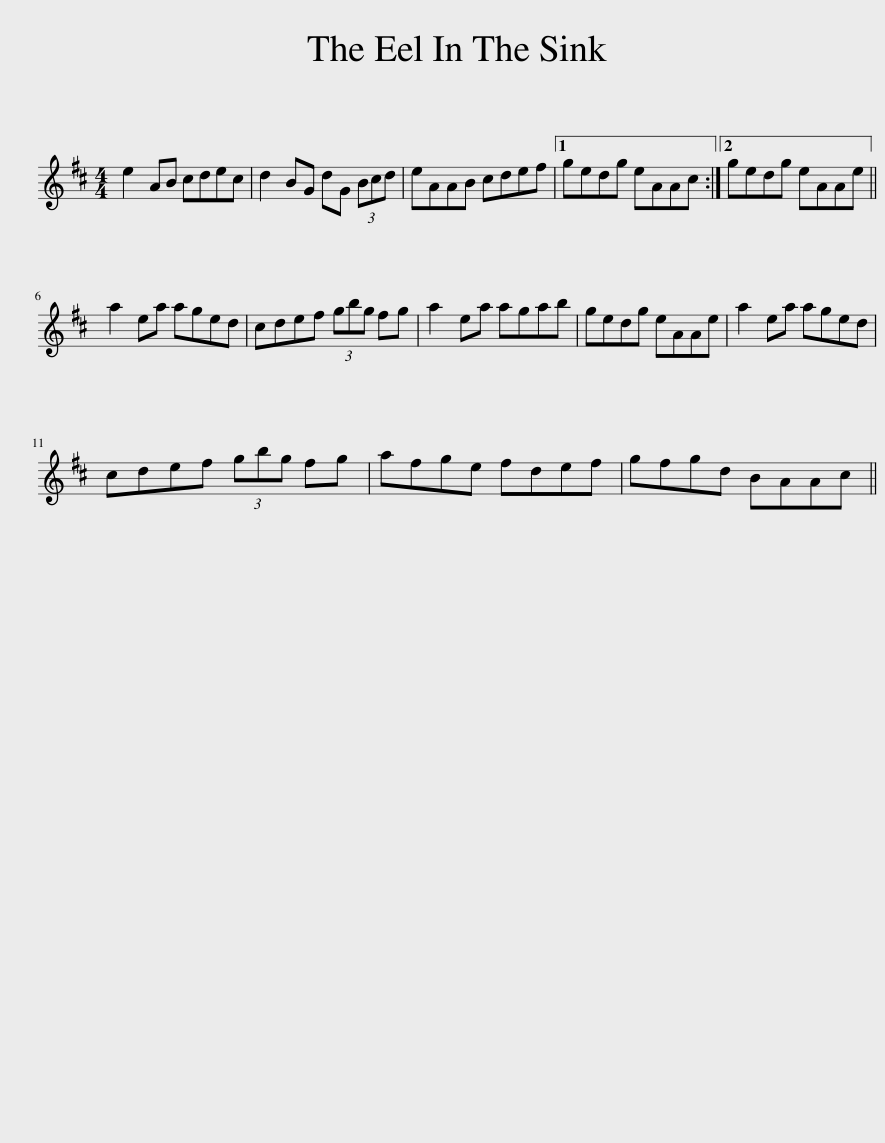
X:1
L:1/8
M:4/4
I:linebreak $
K:D
V:1 treble
V:1
 e2 AB cdec | d2 BG dG (3Bcd | eAAB cdef |1 gedg eAAc :|2 gedg eAAe ||$ %5
 a2 ea aged | cdef (3gbg fg | a2 ea agab | gedg eAAe | a2 ea aged |$ %10
 cdef (3gbg fg | afge fdef | gfgd BAAc || %13
